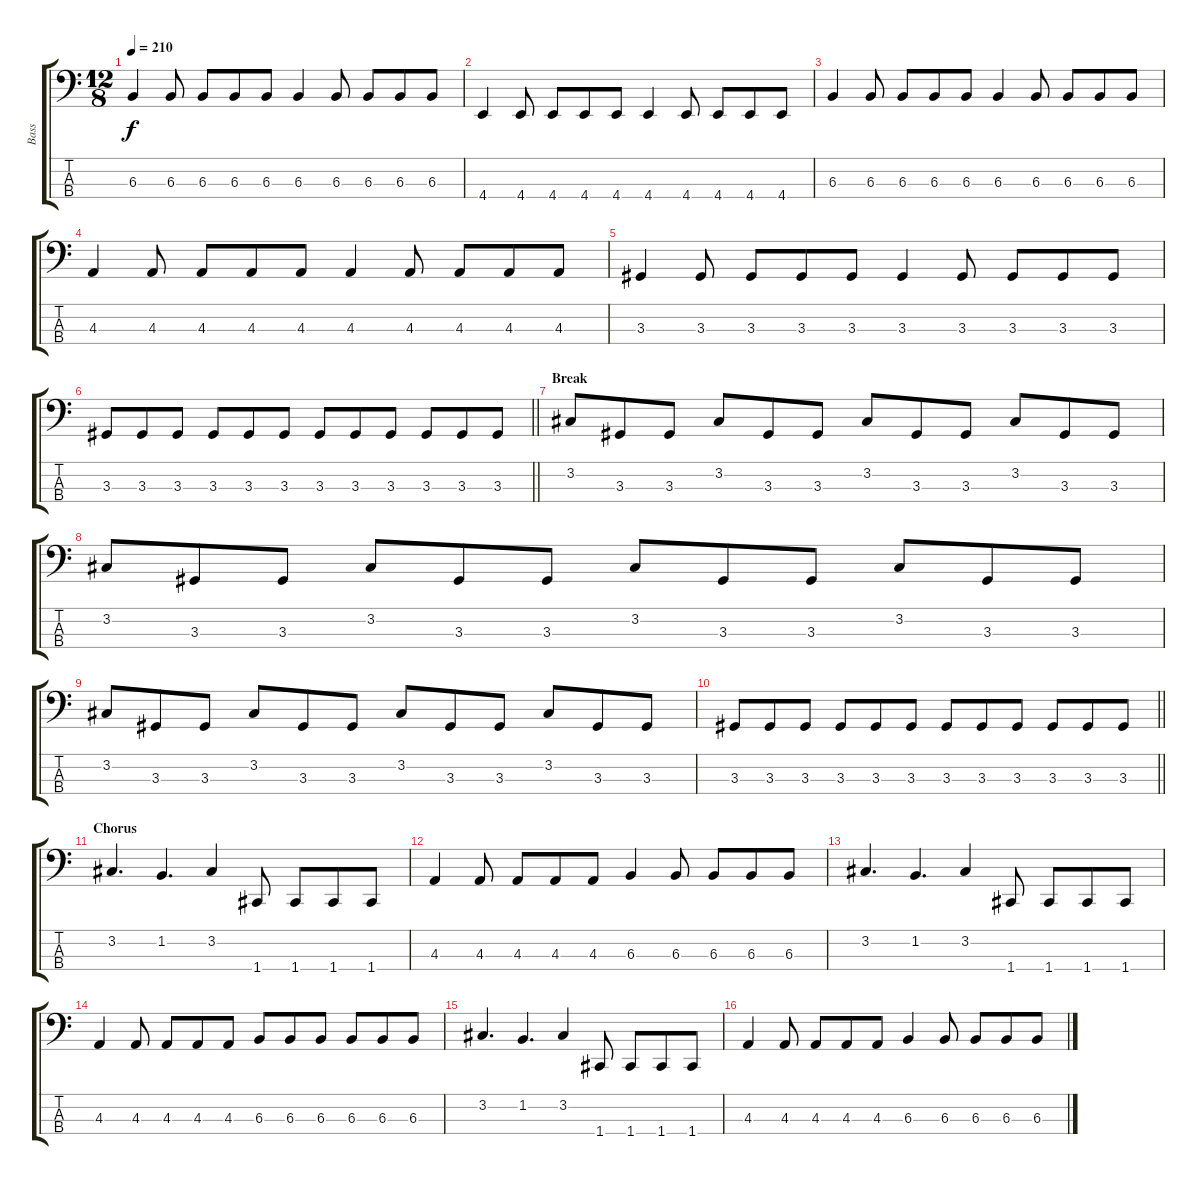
\track ("Bass" "Bass") {instrument electricbasspick}
\staff {score tabs}
\tuning (Eb2 Bb1 F1 C1) {hide}
\ts (12 8)
\tempo 210
\clef f4
\ks c
6.3.4{dy f} 6.3.8 6.3.8 6.3.8 6.3.8 6.3.4 6.3.8 6.3.8 6.3.8 6.3.8 |
4.4.4 4.4.8 4.4.8 4.4.8 4.4.8 4.4.4 4.4.8 4.4.8 4.4.8 4.4.8 |
6.3.4 6.3.8 6.3.8 6.3.8 6.3.8 6.3.4 6.3.8 6.3.8 6.3.8 6.3.8 |
4.3.4 4.3.8 4.3.8 4.3.8 4.3.8 4.3.4 4.3.8 4.3.8 4.3.8 4.3.8 |
3.3.4 3.3.8 3.3.8 3.3.8 3.3.8 3.3.4 3.3.8 3.3.8 3.3.8 3.3.8 |
\barLineRight lightlight
3.3.8 3.3.8 3.3.8 3.3.8 3.3.8 3.3.8 3.3.8 3.3.8 3.3.8 3.3.8 3.3.8 3.3.8 |
\section ("" "Break")
3.2.8 3.3.8 3.3.8 3.2.8 3.3.8 3.3.8 3.2.8 3.3.8 3.3.8 3.2.8 3.3.8 3.3.8 |
3.2.8 3.3.8 3.3.8 3.2.8 3.3.8 3.3.8 3.2.8 3.3.8 3.3.8 3.2.8 3.3.8 3.3.8 |
3.2.8 3.3.8 3.3.8 3.2.8 3.3.8 3.3.8 3.2.8 3.3.8 3.3.8 3.2.8 3.3.8 3.3.8 |
\barLineRight lightlight
3.3.8 3.3.8 3.3.8 3.3.8 3.3.8 3.3.8 3.3.8 3.3.8 3.3.8 3.3.8 3.3.8 3.3.8 |
\section ("" "Chorus")
3.2.4{d} 1.2.4{d} 3.2.4 1.4.8 1.4.8 1.4.8 1.4.8 |
4.3.4 4.3.8 4.3.8 4.3.8 4.3.8 6.3.4 6.3.8 6.3.8 6.3.8 6.3.8 |
3.2.4{d} 1.2.4{d} 3.2.4 1.4.8 1.4.8 1.4.8 1.4.8 |
4.3.4 4.3.8 4.3.8 4.3.8 4.3.8 6.3.8 6.3.8 6.3.8 6.3.8 6.3.8 6.3.8 |
3.2.4{d} 1.2.4{d} 3.2.4 1.4.8 1.4.8 1.4.8 1.4.8 |
4.3.4 4.3.8 4.3.8 4.3.8 4.3.8 6.3.4 6.3.8 6.3.8 6.3.8 6.3.8
